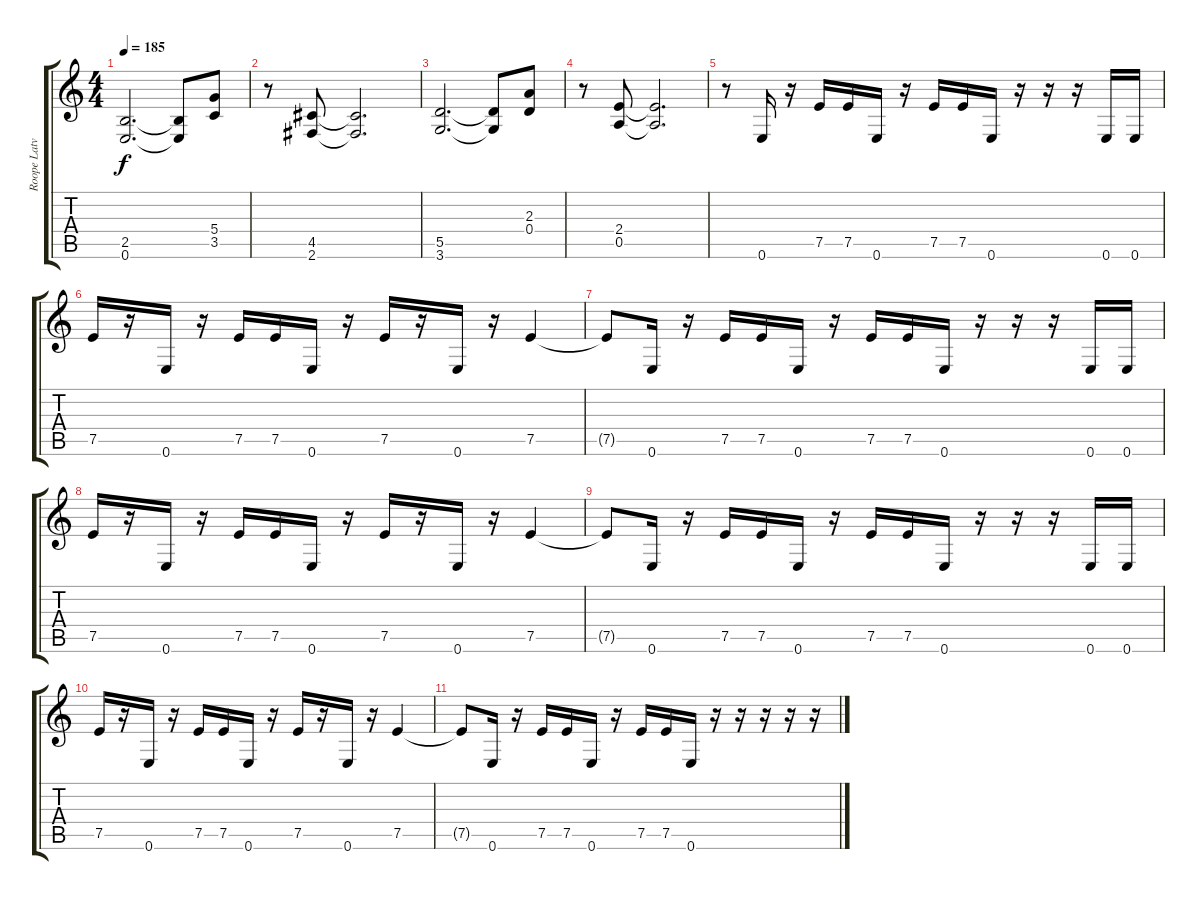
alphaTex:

\track ("Roope Latvala" "Roope Latv") {instrument distortionguitar}
\staff {score tabs}
\tuning (E4 B3 G3 D3 A2 E2) {hide}
\ts (4 4)
\tempo 185
\clef g2
\ks c
(2.5 0.6).2{d dy f} (2.5{t} 0.6{t}).8 (5.4 3.5).8 |
r.8 (4.5 2.6).8 (4.5{t} 2.6{t}).2{d} |
(5.5 3.6).2{d} (5.5{t} 3.6{t}).8 (2.3 0.4).8 |
r.8 (2.4 0.5).8 (2.4{t} 0.5{t}).2{d} |
r.8 0.6.16 r.16 7.5.16 7.5.16 0.6.16 r.16 7.5.16 7.5.16 0.6.16 r.16 r.16 r.16 0.6.16 0.6.16 |
7.5.16 r.16 0.6.16 r.16 7.5.16 7.5.16 0.6.16 r.16 7.5.16 r.16 0.6.16 r.16 7.5.4 |
7.5{t}.8 0.6.16 r.16 7.5.16 7.5.16 0.6.16 r.16 7.5.16 7.5.16 0.6.16 r.16 r.16 r.16 0.6.16 0.6.16 |
7.5.16 r.16 0.6.16 r.16 7.5.16 7.5.16 0.6.16 r.16 7.5.16 r.16 0.6.16 r.16 7.5.4 |
7.5{t}.8 0.6.16 r.16 7.5.16 7.5.16 0.6.16 r.16 7.5.16 7.5.16 0.6.16 r.16 r.16 r.16 0.6.16 0.6.16 |
7.5.16 r.16 0.6.16 r.16 7.5.16 7.5.16 0.6.16 r.16 7.5.16 r.16 0.6.16 r.16 7.5.4 |
7.5{t}.8 0.6.16 r.16 7.5.16 7.5.16 0.6.16 r.16 7.5.16 7.5.16 0.6.16 r.16 r.16 r.16 r.16 r.16
